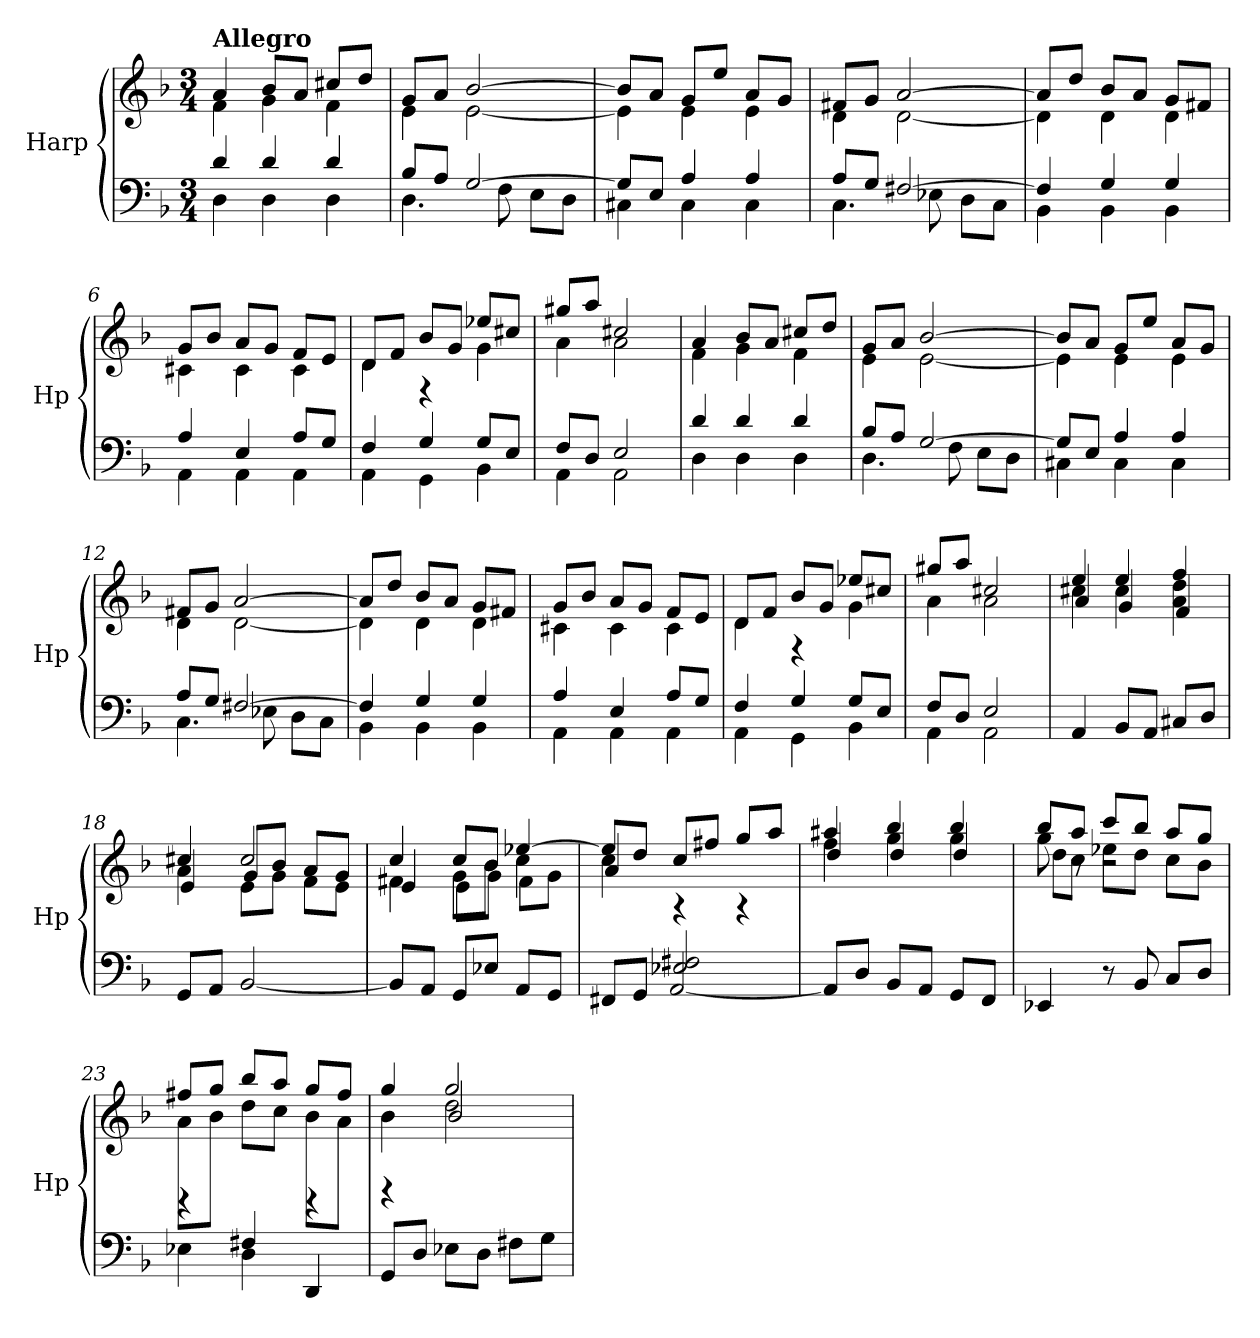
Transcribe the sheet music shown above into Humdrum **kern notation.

**kern	**kern
*part1	*part1
*staff2	*staff1
*I"Harp	*
*I'Hp	*
*clefF4	*clefG2
*k[b-]	*k[b-]
*M3/4	*M3/4
=1	=1
*^	*^
!	!	!LO:TX:a:B:t=Allegro	!
4d/	4D\	4a/	4f\
4d/	4D\	8b-/L	4g\
.	.	8a/J	.
4d/	4D\	8cc#X/L	4f\
.	.	8dd/J	.
=2	=2	=2	=2
8B-/L	4.D\	8g/L	4e\
8A/J	.	8a/J	.
[2G/	.	[2b-/	[2e\
.	8F\	.	.
.	8E\L	.	.
.	8D\J	.	.
=3	=3	=3	=3
8G/L]	4C#X\	8b-/L]	4e\]
8E/J	.	8a/J	.
4A/	4C#\	8g/L	4e\
.	.	8ee/J	.
4A/	4C#\	8a/L	4e\
.	.	8g/J	.
=4	=4	=4	=4
8A/L	4.C\	8f#X/L	4d\
8G/J	.	8g/J	.
[2F#X/	.	[2a/	[2d\
.	8E-X\	.	.
.	8D\L	.	.
.	8C\J	.	.
=5	=5	=5	=5
4F#/]	4BB-\	8a/L]	4d\]
.	.	8dd/J	.
4G/	4BB-\	8b-/L	4d\
.	.	8a/J	.
4G/	4BB-\	8g/L	4d\
.	.	8f#X/J	.
=6	=6	=6	=6
4A/	4AA\	8g/L	4c#X\
.	.	8b-/J	.
4E/	4AA\	8a/L	4c#\
.	.	8g/J	.
8A/L	4AA\	8f/L	4c#\
8G/J	.	8e/J	.
!!LO:LB:g=z	!!
=7	=7	=7	=7
4F/	4AA\	8d/L	4d\
.	.	8f/J	.
4G/	4GG\	8b-/L	4rF
.	.	8g/J	.
8G/L	4BB-\	8ee-X/L	4g\
8E/J	.	8cc#X/J	.
=8	=8	=8	=8
8F/L	4AA\	8gg#X/L	4a\
8D/J	.	8aa/J	.
2E/	2AA\	2cc#X/	2a\
=9	=9	=9	=9
4d/	4D\	4a/	4f\
4d/	4D\	8b-/L	4g\
.	.	8a/J	.
4d/	4D\	8cc#X/L	4f\
.	.	8dd/J	.
=10	=10	=10	=10
8B-/L	4.D\	8g/L	4e\
8A/J	.	8a/J	.
[2G/	.	[2b-/	[2e\
.	8F\	.	.
.	8E\L	.	.
.	8D\J	.	.
=11	=11	=11	=11
8G/L]	4C#X\	8b-/L]	4e\]
8E/J	.	8a/J	.
4A/	4C#\	8g/L	4e\
.	.	8ee/J	.
4A/	4C#\	8a/L	4e\
.	.	8g/J	.
=12	=12	=12	=12
8A/L	4.C\	8f#X/L	4d\
8G/J	.	8g/J	.
[2F#X/	.	[2a/	[2d\
.	8E-X\	.	.
.	8D\L	.	.
.	8C\J	.	.
!!LO:LB:g=z	!!
=13	=13	=13	=13
4F#/]	4BB-\	8a/L]	4d\]
.	.	8dd/J	.
4G/	4BB-\	8b-/L	4d\
.	.	8a/J	.
4G/	4BB-\	8g/L	4d\
.	.	8f#X/J	.
=14	=14	=14	=14
4A/	4AA\	8g/L	4c#X\
.	.	8b-/J	.
4E/	4AA\	8a/L	4c#\
.	.	8g/J	.
8A/L	4AA\	8f/L	4c#\
8G/J	.	8e/J	.
=15	=15	=15	=15
4F/	4AA\	8d/L	4d\
.	.	8f/J	.
4G/	4GG\	8b-/L	4rF
.	.	8g/J	.
8G/L	4BB-\	8ee-X/L	4g\
8E/J	.	8cc#X/J	.
=16	=16	=16	=16
8F/L	4AA\	8gg#X/L	4a\
8D/J	.	8aa/J	.
2E/	2AA\	2cc#X/	2a\
*v	*v	*	*
=17	=17	=17
*	*	*^
4AA/	4ee/	4cc#X\	4a/
8BB-/L	4ee/	4cc#\	4g/
8AA/J	.	.	.
8C#X/L	4ff/	4a\ 4dd\	4f/
8D/J	.	.	.
=18	=18	=18	=18
8GG/L	4cc#X/	4a\	4e/
8AA/J	.	.	.
[2BB-/	2cc#/	8g/L	8e\L
.	.	8b-/J	8g\J
.	.	8a/L	8f\L
.	.	8g/J	8e\J
!!LO:LB:g=z	!!	!!
=19	=19	=19	=19
8BB-/L]	4cc/	4f#X\	4e/
8AA/J	.	.	.
8GG/L	8cc/L	8g\L	8e\L
8E-X/J	8b-/J	8b-\J	8g\J
8AA/L	[4ee-X/	4cc\	8f#\L
8GG/J	.	.	8g\J
=20	=20	=20	=20
*^	*	*	*
4ryy	8FF#X/L	8ee-/L]	4cc\	4a/
.	8GG/J	8dd/J	.	.
2E-X/ 2F#X/	[2AA/	8cc/L	4rA	2ryy
.	.	8ff#X/J	.	.
.	.	8gg/L	4rA	.
.	.	8aa/J	.	.
*v	*v	*	*	*
=21	=21	=21	=21
8AA/L]	4aa#X/	4ff\	4dd/
8D/J	.	.	.
8BB-/L	4bb-/	4gg\	4dd/
8AA/J	.	.	.
8GG/L	4bb-/	4gg\	4dd/
8FF/J	.	.	.
=22	=22	=22	=22
4EE-X/	8bb-/L	8gg\	8dd\L
.	8aa/J	8r	8cc\J
8r	8ccc/L	2r	8ee-X\L
8BB-/	8bb-/J	.	8dd\J
8C/L	8aa/L	.	8cc\L
8D/J	8gg/J	.	8b-\J
=23	=23	=23	=23
*^	*	*	*
4ryy	4E-X\	8ff#X/L	8a\L	4rGG
.	.	8gg/J	8b-\J	.
4F#X/	4D\	8bb-/L	8dd\L	4ryy
.	.	8aa/J	8cc\J	.
4ryy	4DD/	8gg/L	8b-\L	4rGG
.	.	8ff#/J	8a\J	.
*v	*v	*	*	*
!!LO:LB:g=z	!!	!!
=24	=24	=24	=24
8GG/L	4gg/	4b-\	4rBB
8D/J	.	.	.
8E-X\L	2gg/	2dd\	2b-/
8D\J	.	.	.
8F#X\L	.	.	.
8G\J	.	.	.
*	*v	*v	*v
=	=
*-	*-
